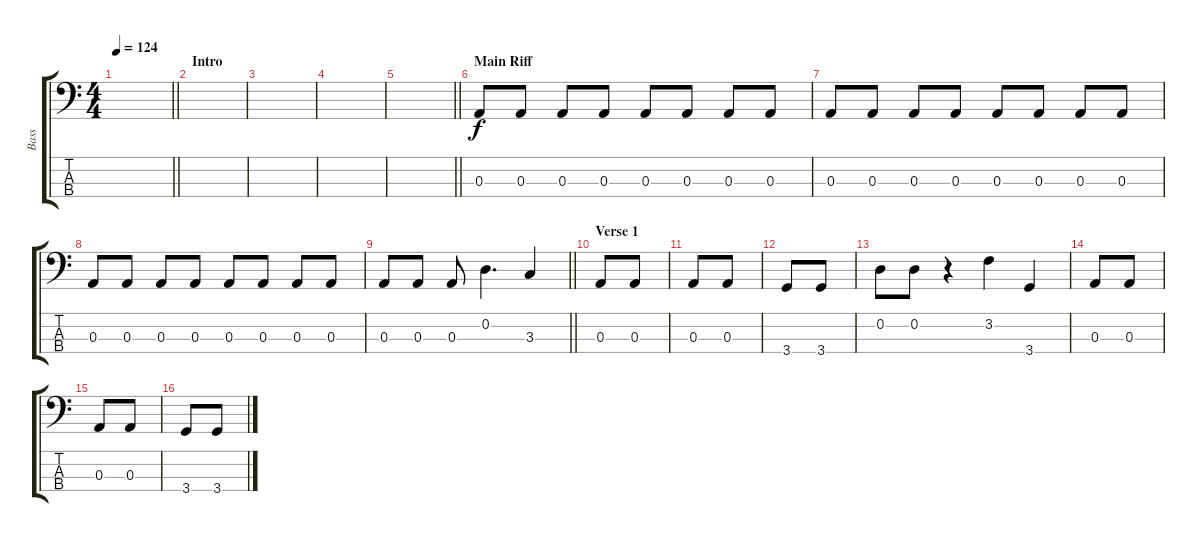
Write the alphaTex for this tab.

\track ("Bass" "Bass") {instrument slapbass2}
\staff {score tabs}
\tuning (G2 D2 A1 E1) {hide}
\ts (4 4)
\tempo 124
\clef f4
\barLineRight lightlight
\ks c
|
\section ("" "Intro")
|
|
|
\barLineRight lightlight
|
\section ("" "Main Riff")
0.3.8 0.3.8 0.3.8 0.3.8 0.3.8 0.3.8 0.3.8 0.3.8 |
0.3.8 0.3.8 0.3.8 0.3.8 0.3.8 0.3.8 0.3.8 0.3.8 |
0.3.8 0.3.8 0.3.8 0.3.8 0.3.8 0.3.8 0.3.8 0.3.8 |
\barLineRight lightlight
0.3.8 0.3.8 0.3.8 0.2.4{d} 3.3.4 |
\section ("" "Verse 1")
0.3.8 0.3.8 |
0.3.8 0.3.8 |
3.4.8 3.4.8 |
0.2.8 0.2.8 r.4 3.2.4 3.4.4 |
0.3.8 0.3.8 |
0.3.8 0.3.8 |
3.4.8 3.4.8
